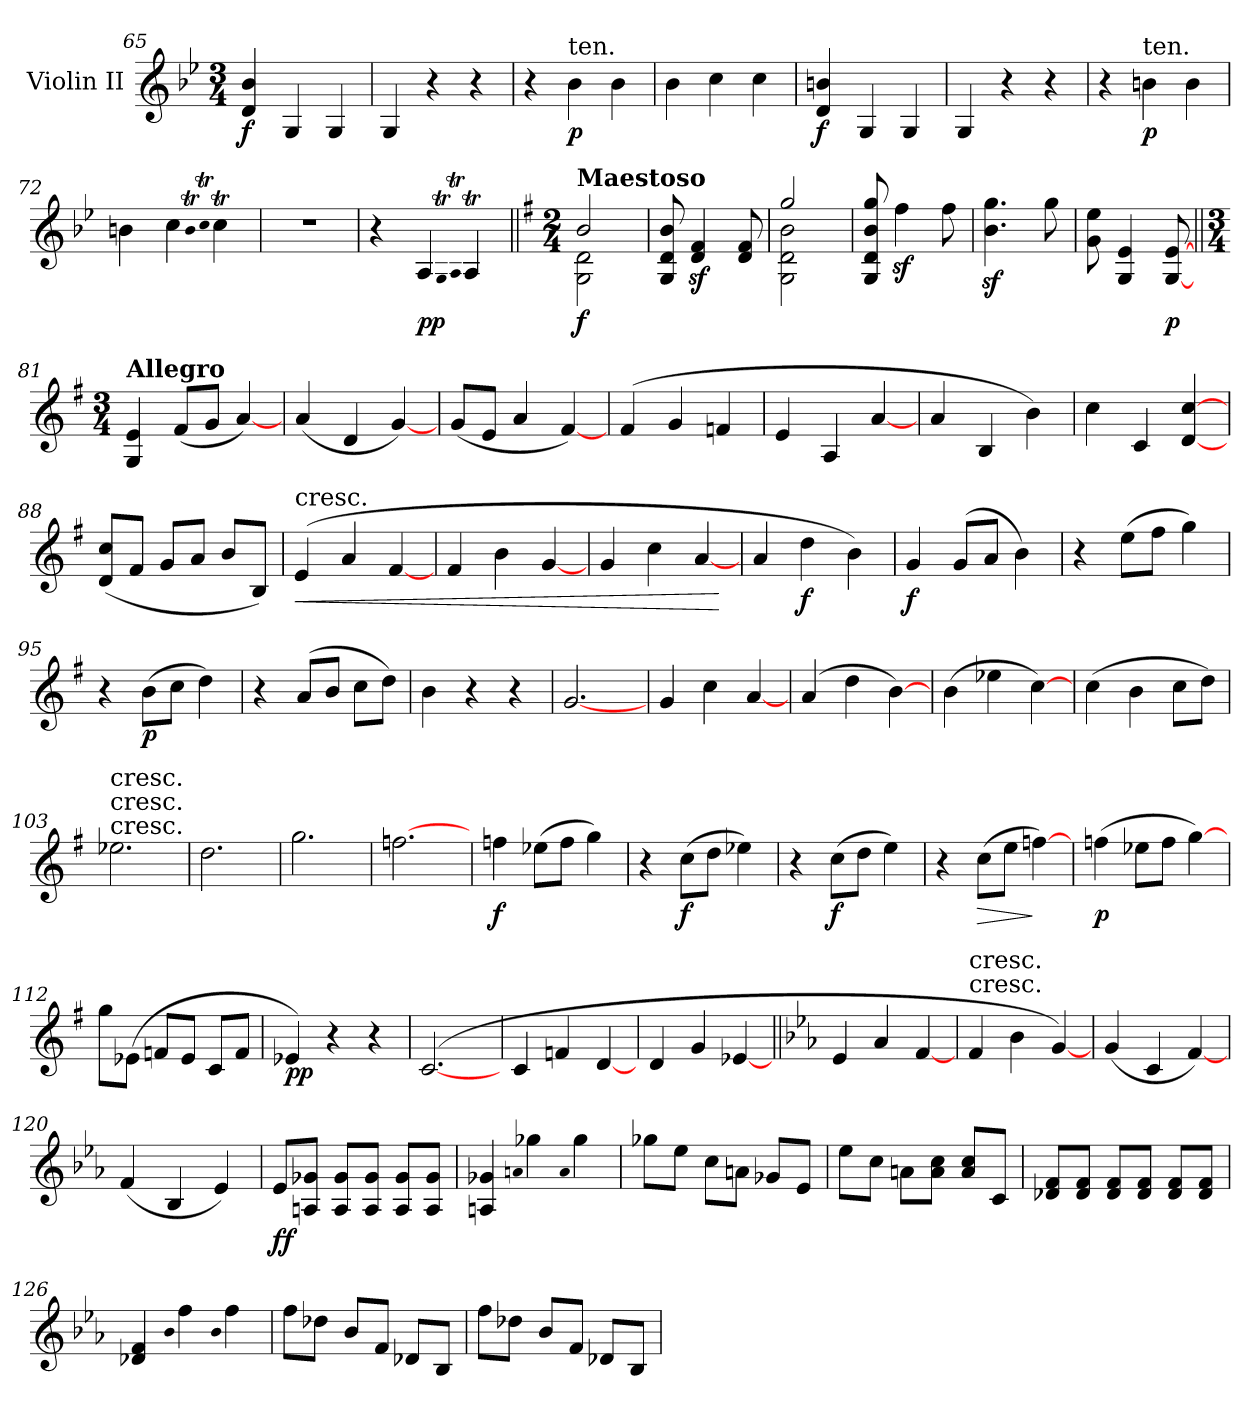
**kern	**dynam
*part1	*part1
*staff1	*staff1
*I"Violin II	*
*I'Vln	*
*clefG2	*
*k[b-e-]	*
*g:	*
*M3/4	*
=65	=65
4d 4b-	f
4G	.
4G	.
=66	=66
4G	.
4r	.
4r	.
=67	=67
4r	.
!LO:TX:a:t=ten.	!
4b-	p
4b-	.
=68	=68
4b-	.
4cc	.
4cc	.
=69	=69
4d 4bn	f
4G	.
4G	.
=70	=70
4G	.
4r	.
4r	.
=71	=71
4r	.
!LO:TX:a:t=ten.	!
4bn	p
4b	.
=72	=72
4bn	.
4cc	.
qqbt	.
qqccT	.
4ccT	.
=73	=73
2.r	.
=74	=74
4r	.
4A	pp
qqGT	.
qqAt	.
4At	.
=75||	=75||
*k[f#]	*
*G:	*
*M2/4	*
*^	*
!LO:TX:a:B:t=Maestoso	!	!
2b	2G 2d	f
*v	*v	*
=76	=76
8G 8d 8b	.
4dz 4f#z	.
8d 8f#	.
=77	=77
*^	*
2gg	2G 2d 2b	.
*v	*v	*
=78	=78
8G 8d 8b 8gg	.
4ff#z	.
8ff#	.
=79	=79
4.bz 4.ggz	.
8gg	.
=80	=80
8g 8ee	.
4G 4e	.
[8G [8e	p
=81||	=81||
*M3/4	*
!LO:TX:a:B:t=Allegro	!
4G 4e	.
(8f#/L	.
8g/J	.
[4a)	.
=82	=82
(4a	.
4d	.
[4g)	.
=83	=83
(8g/L	.
8e/J	.
4a	.
[4f#)	.
=84	=84
(4f#	.
4g	.
4fn	.
=85	=85
4e	.
4A	.
[4a	.
=86	=86
4a	.
4B	.
4b)	.
=87	=87
4cc	.
4c	.
[4d [4cc	.
=88	=88
(8d/ 8cc/L	.
8f#/J	.
8g/L	.
8a/J	.
8b/L	.
8B/J)	.
=89	=89
!LO:TX:a:t=cresc.	!
!	!LO:HP:b
(4e	<
4a	.
[4f#	.
=90	=90
4f#	.
4b	.
[4g	.
=91	=91
4g	.
4cc	.
[4a	.
.	[
=92	=92
4a	.
4dd	f
4b)	.
=93	=93
4g	f
(8g/L	.
8a/J	.
4b)	.
=94	=94
4r	.
(8ee\L	.
8ff#\J	.
4gg)	.
=95	=95
4r	.
(8b\L	p
8cc\J	.
4dd)	.
=96	=96
4r	.
(8a/L	.
8b/J	.
8cc\L	.
8dd\J)	.
=97	=97
4b	.
4r	.
4r	.
=98	=98
[2.g	.
=99	=99
4g	.
4cc	.
[4a	.
=100	=100
(4a	.
4dd	.
[4b)	.
=101	=101
(4b	.
4ee-X	.
[4cc)	.
=102	=102
(4cc	.
4b	.
8cc\L	.
8dd\J)	.
=103	=103
!LO:TX:t=cresc.	!
!LO:TX:a:t=cresc.	!
!LO:TX:a:t=cresc.	!
2.ee-X	.
=104	=104
2.dd	.
=105	=105
2.gg	.
=106	=106
[2.ffn	.
=107	=107
4ffn	f
(8ee-X\L	.
8ff\J	.
4gg)	.
=108	=108
4r	.
(8cc\L	f
8dd\J	.
4ee-X)	.
=109	=109
4r	.
(8cc\L	f
8dd\J	.
4ee)	.
=110	=110
4r	.
!	!LO:HP:b
(8cc\L	>
8ee\J	.
[4ffn)	]
=111	=111
(4ffn	p
8ee-X\L	.
8ff\J	.
[4gg)	.
=112	=112
8gg\L	.
(8e-X\J	.
8fn/L	.
8e-/J	.
8c/L	.
8f/J	.
=113	=113
4e-X)	pp
4r	.
4r	.
=114	=114
([2.c	.
=115	=115
4c	.
4fn	.
[4d	.
=116	=116
4d	.
4g	.
[4e-X	.
=117||	=117||
*k[b-e-a-]	*
*E-:	*
4e-	.
4a-	.
[4f	.
=118	=118
!LO:TX:t=cresc.	!
!LO:TX:a:t=cresc.	!
4f	.
4b-	.
[4g)	.
=119	=119
(4g	.
4c	.
[4f)	.
=120	=120
(4f	.
4B-	.
4e-)	.
=121	=121
8e-/L	ff
8An/ 8g-X/J	.
8A/ 8g-/L	.
8A/ 8g-/J	.
8A/ 8g-/L	.
8A/ 8g-/J	.
=122	=122
4An 4g-X	.
qqan	.
4gg-X	.
qqa	.
4gg-	.
=123	=123
8gg-X\L	.
8ee-\J	.
8cc\L	.
8an\J	.
8g-X/L	.
8e-/J	.
=124	=124
8ee-\L	.
8cc\J	.
8an\L	.
8a\ 8cc\J	.
8a/ 8cc/L	.
8c/J	.
=125	=125
8d-X/ 8f/L	.
8d-/ 8f/J	.
8d-/ 8f/L	.
8d-/ 8f/J	.
8d-/ 8f/L	.
8d-/ 8f/J	.
=126	=126
4d-X 4f	.
qqb-	.
4ff	.
qqb-	.
4ff	.
=127	=127
8ff\L	.
8dd-X\J	.
8b-/L	.
8f/J	.
8d-X/L	.
8B-/J	.
=128	=128
8ff\L	.
8dd-X\J	.
8b-/L	.
8f/J	.
8d-X/L	.
8B-/J	.
=	=
*-	*-
